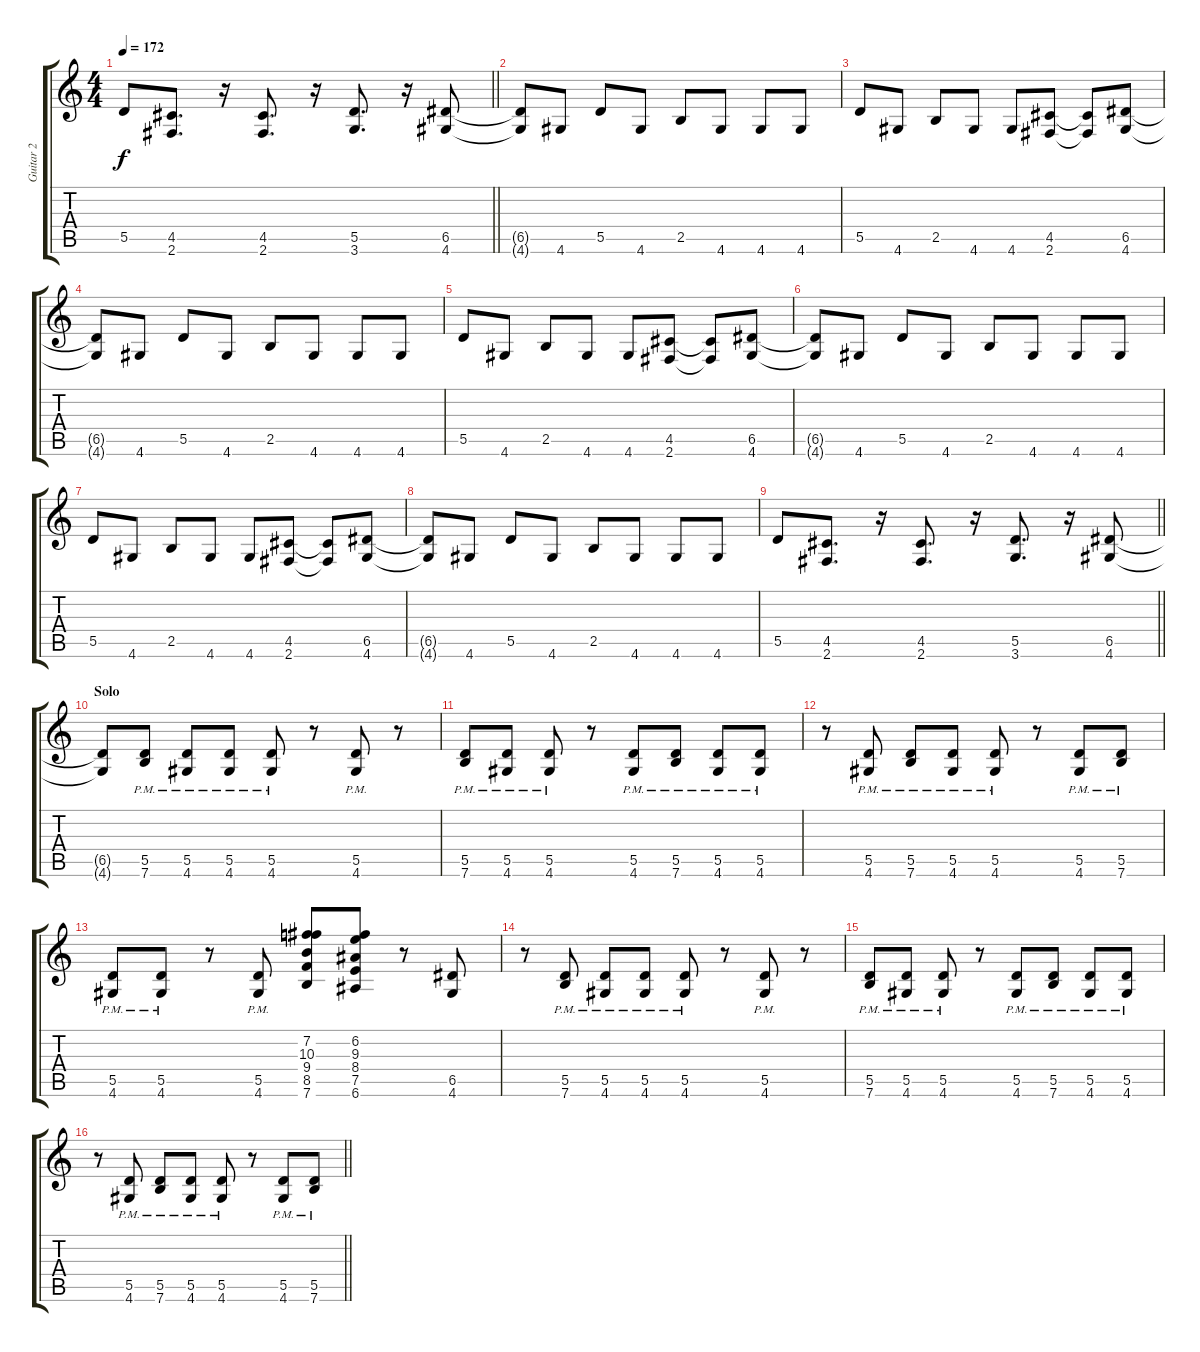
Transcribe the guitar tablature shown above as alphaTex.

\track ("Guitar 2" "Guitar 2") {instrument overdrivenguitar}
\staff {score tabs}
\tuning (E4 B3 G3 D3 A2 E2) {hide}
\ts (4 4)
\tempo 172
\clef g2
\barLineRight lightlight
\ks c
5.5.8{dy f} (4.5 2.6).8{d} r.16 (4.5 2.6).8{d} r.16 (5.5 3.6).8{d} r.16 (6.5 4.6).8 |
(6.5{t} 4.6{t}).8 4.6.8 5.5.8 4.6.8 2.5.8 4.6.8 4.6.8 4.6.8 |
5.5.8 4.6.8 2.5.8 4.6.8 4.6.8 (4.5 2.6).8 (4.5{t} 2.6{t}).8 (6.5 4.6).8 |
(6.5{t} 4.6{t}).8 4.6.8 5.5.8 4.6.8 2.5.8 4.6.8 4.6.8 4.6.8 |
5.5.8 4.6.8 2.5.8 4.6.8 4.6.8 (4.5 2.6).8 (4.5{t} 2.6{t}).8 (6.5 4.6).8 |
(6.5{t} 4.6{t}).8 4.6.8 5.5.8 4.6.8 2.5.8 4.6.8 4.6.8 4.6.8 |
5.5.8 4.6.8 2.5.8 4.6.8 4.6.8 (4.5 2.6).8 (4.5{t} 2.6{t}).8 (6.5 4.6).8 |
(6.5{t} 4.6{t}).8 4.6.8 5.5.8 4.6.8 2.5.8 4.6.8 4.6.8 4.6.8 |
\barLineRight lightlight
5.5.8 (4.5 2.6).8{d} r.16 (4.5 2.6).8{d} r.16 (5.5 3.6).8{d} r.16 (6.5 4.6).8 |
\section ("" "Solo")
(6.5{t} 4.6{t}).8 (5.5{pm} 7.6{pm}).8 (5.5{pm} 4.6{pm}).8 (5.5{pm} 4.6{pm}).8 (5.5{pm} 4.6{pm}).8 r.8 (5.5{pm} 4.6{pm}).8 r.8 |
(5.5{pm} 7.6{pm}).8 (5.5{pm} 4.6{pm}).8 (5.5{pm} 4.6{pm}).8 r.8 (5.5{pm} 4.6{pm}).8 (5.5{pm} 7.6{pm}).8 (5.5{pm} 4.6{pm}).8 (5.5{pm} 4.6{pm}).8 |
r.8 (5.5{pm} 4.6{pm}).8 (5.5{pm} 7.6{pm}).8 (5.5{pm} 4.6{pm}).8 (5.5{pm} 4.6{pm}).8 r.8 (5.5{pm} 4.6{pm}).8 (5.5{pm} 7.6{pm}).8 |
(5.5{pm} 4.6{pm}).8 (5.5{pm} 4.6{pm}).8 r.8 (5.5{pm} 4.6{pm}).8 (7.2 10.3 9.4 8.5 7.6).8 (6.2 9.3 8.4 7.5 6.6).8 r.8 (6.5 4.6).8 |
r.8 (5.5{pm} 7.6{pm}).8 (5.5{pm} 4.6{pm}).8 (5.5{pm} 4.6{pm}).8 (5.5{pm} 4.6{pm}).8 r.8 (5.5{pm} 4.6{pm}).8 r.8 |
(5.5{pm} 7.6{pm}).8 (5.5{pm} 4.6{pm}).8 (5.5{pm} 4.6{pm}).8 r.8 (5.5{pm} 4.6{pm}).8 (5.5{pm} 7.6{pm}).8 (5.5{pm} 4.6{pm}).8 (5.5{pm} 4.6{pm}).8 |
\barLineRight lightlight
r.8 (5.5{pm} 4.6{pm}).8 (5.5{pm} 7.6{pm}).8 (5.5{pm} 4.6{pm}).8 (5.5{pm} 4.6{pm}).8 r.8 (5.5{pm} 4.6{pm}).8 (5.5{pm} 7.6{pm}).8
